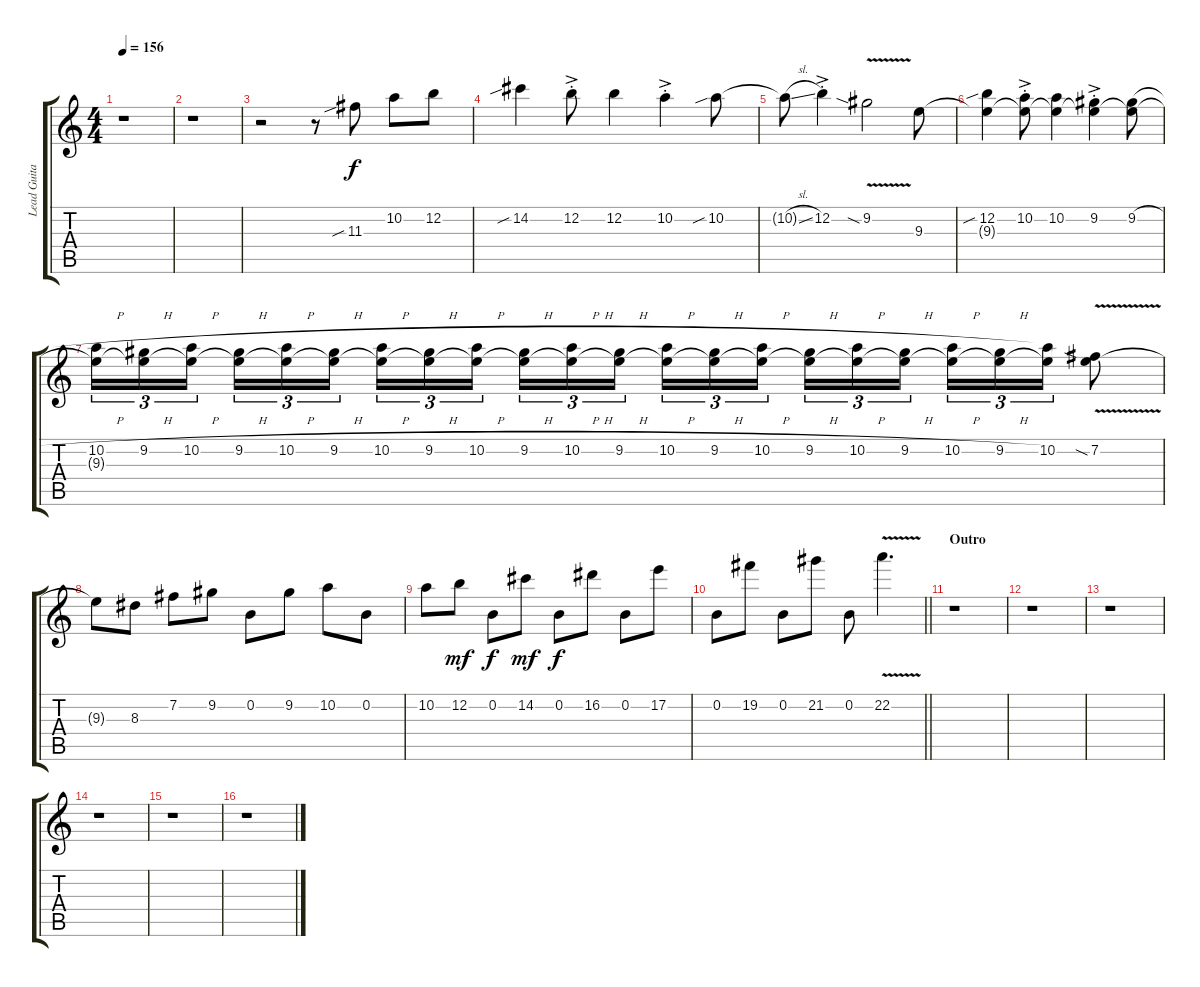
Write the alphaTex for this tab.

\track ("Lead Guitar 2" "Lead Guita") {instrument distortionguitar}
\staff {score tabs}
\tuning (E4 B3 G3 D3 A2 E2) {hide}
\ts (4 4)
\tempo 156
\clef g2
\ks c
r.1{dy f} |
r.1 |
r.2 r.8 11.3{sib}.8 10.2.8 12.2.8 |
14.2{sib}.4 12.2{ac st}.8 12.2.4 10.2{ac st}.4 10.2{sib}.8 |
10.2{sl t}.8 12.2{ac st}.4 9.2{v sia}.2 9.3.8 |
(12.2{sib} 9.3{t}).4 (10.2{ac st} 9.3{t}).8 (10.2 9.3{t}).4 (9.2{ac st} 9.3{t}).4 (9.2{h} 9.3{t}).8 |
(10.2{h} 9.3{t}).16{tu (3 2)} (9.2{h} 9.3{t}).16{tu (3 2)} (10.2{h} 9.3{t}).16{tu (3 2)} (9.2{h} 9.3{t}).16{tu (3 2)} (10.2{h} 9.3{t}).16{tu (3 2)} (9.2{h} 9.3{t}).16{tu (3 2)} (10.2{h} 9.3{t}).16{tu (3 2)} (9.2{h} 9.3{t}).16{tu (3 2)} (10.2{h} 9.3{t}).16{tu (3 2)} (9.2{h} 9.3{t}).16{tu (3 2)} (10.2{h} 9.3{t}).16{tu (3 2)} (9.2{h} 9.3{t}).16{tu (3 2)} (10.2{h} 9.3{t}).16{tu (3 2)} (9.2{h} 9.3{t}).16{tu (3 2)} (10.2{h} 9.3{t}).16{tu (3 2)} (9.2{h} 9.3{t}).16{tu (3 2)} (10.2{h} 9.3{t}).16{tu (3 2)} (9.2{h} 9.3{t}).16{tu (3 2)} (10.2{h} 9.3{t}).16{tu (3 2)} (9.2{h} 9.3{t}).16{tu (3 2)} (10.2 9.3{t}).16{tu (3 2)} (7.2{v sia} 9.3{t}).8 |
9.3{t}.8 8.3.8 7.2.8 9.2.8 0.2.8 9.2.8 10.2.8 0.2.8 |
10.2.8 12.2.8{dy mf} 0.2.8{dy f} 14.2.8{dy mf} 0.2.8{dy f} 16.2.8 0.2.8 17.2.8 |
\barLineRight lightlight
0.2.8 19.2.8 0.2.8 21.2.8 0.2.8 22.2{v}.4{d} |
\section ("" "Outro")
r.1 |
r.1 |
r.1 |
r.1 |
r.1 |
r.1
